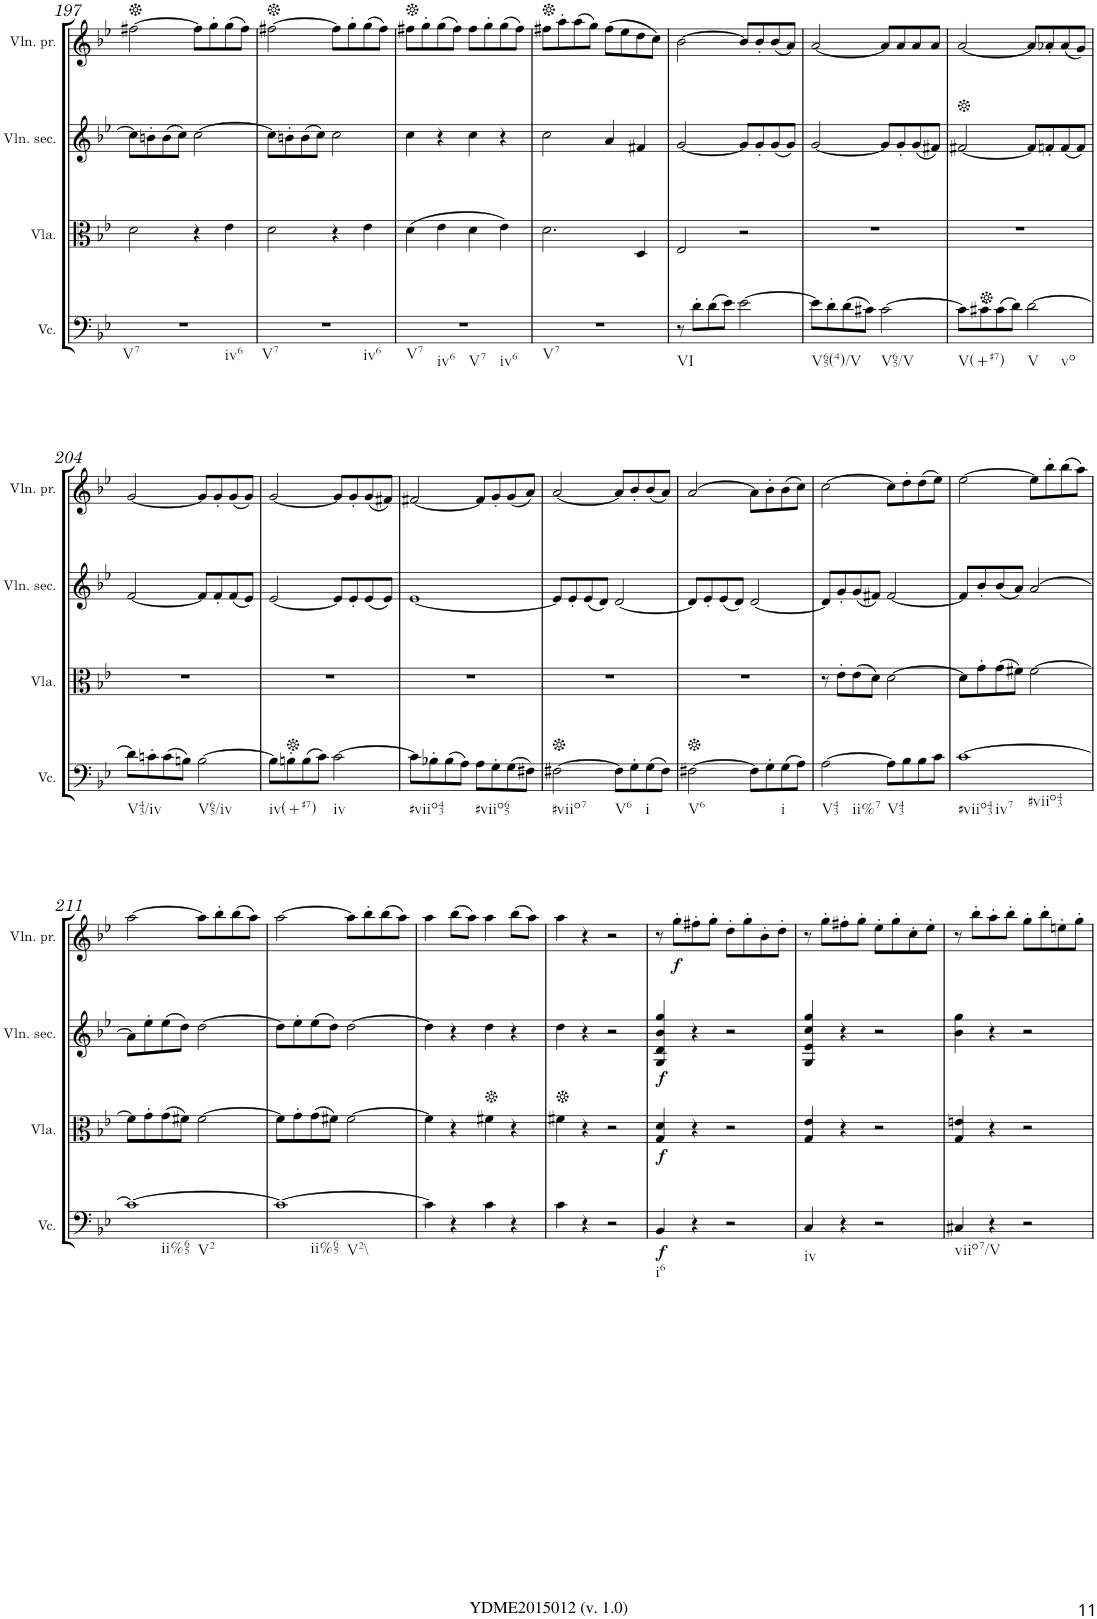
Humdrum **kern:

**kern	**dynam	**kern	**dynam	**kern	**dynam	**kern	**dynam
*part4	*part4	*part3	*part3	*part2	*part2	*part1	*part1
*staff4	*staff4	*staff3	*staff3	*staff2	*staff2	*staff1	*staff1
*I"Violoncelle	*	*I"Viola	*	*I"Violino secondo	*	*I"Violino primo	*
*I'Vc.	*	*I'Vla.	*	*I'Vln. sec.	*	*I'Vln. pr.	*
!!LO:PB:g=z
*clefF4	*	*clefC3	*	*clefG2	*	*clefG2	*
*k[b-e-]	*	*k[b-e-]	*	*k[b-e-]	*	*k[b-e-]	*
*M2/2	*	*M2/2	*	*M2/2	*	*M2/2	*
=197	=197	=197	=197	=197	=197	=197	=197
!LO:TX:b:t=V7	!	!	!	!	!	!	!
!LO:TX:b:t=iv6	!	!	!	!	!	!	!
1r	.	2d\	.	8cc\L]	.	[2ff#X\	.
.	.	.	.	8bn'\	.	.	.
.	.	.	.	(>8b\	.	.	.
.	.	.	.	8cc\J)	.	.	.
.	.	4r	.	[2cc\	.	8ff#\L]	.
.	.	.	.	.	.	8gg'\	.
.	.	4e-\	.	.	.	(>8gg\	.
.	.	.	.	.	.	8ff#\J)	.
=198	=198	=198	=198	=198	=198	=198	=198
!LO:TX:b:t=V7	!	!	!	!	!	!	!
!LO:TX:b:t=iv6	!	!	!	!	!	!	!
1r	.	2d\	.	8cc\L]	.	[2ff#X\	.
.	.	.	.	8bn'\	.	.	.
.	.	.	.	(>8b\	.	.	.
.	.	.	.	8cc\J)	.	.	.
.	.	4r	.	2cc\	.	8ff#\L]	.
.	.	.	.	.	.	8gg'\	.
.	.	4e-\	.	.	.	(>8gg\	.
.	.	.	.	.	.	8ff#\J)	.
=199	=199	=199	=199	=199	=199	=199	=199
!LO:TX:b:t=V7	!	!	!	!	!	!	!
!LO:TX:b:t=iv6	!	!	!	!	!	!	!
!LO:TX:b:t=V7	!	!	!	!	!	!	!
!LO:TX:b:t=iv6	!	!	!	!	!	!	!
1r	.	(>4d\	.	4cc\	.	8ff#X\L	.
.	.	.	.	.	.	8gg'\	.
.	.	4e-\	.	4r	.	(>8gg\	.
.	.	.	.	.	.	8ff#\J)	.
.	.	4d\	.	4cc\	.	8ff#\L	.
.	.	.	.	.	.	8gg'\	.
.	.	4e-\)	.	4r	.	(>8gg\	.
.	.	.	.	.	.	8ff#\J)	.
=200	=200	=200	=200	=200	=200	=200	=200
!LO:TX:b:t=V7	!	!	!	!	!	!	!
1r	.	2.d\	.	2cc\	.	8ff#X\L	.
.	.	.	.	.	.	8aa'\	.
.	.	.	.	.	.	(>8aa\	.
.	.	.	.	.	.	8gg\J)	.
.	.	.	.	4a/	.	(>8ff#\L	.
.	.	.	.	.	.	8ee-\	.
.	.	4D/	.	4f#X/	.	8dd\	.
.	.	.	.	.	.	8cc\J)	.
=201	=201	=201	=201	=201	=201	=201	=201
!LO:TX:b:t=VI	!	!	!	!	!	!	!
8r	.	2E-/	.	[2g/	.	[2b-\	.
8d'\L	.	.	.	.	.	.	.
(>8d\	.	.	.	.	.	.	.
8e-\J)	.	.	.	.	.	.	.
[2e-\	.	2r	.	8g/L]	.	8b-/L]	.
.	.	.	.	8g'/	.	8b-'/	.
.	.	.	.	(<8g/	.	(<8b-/	.
.	.	.	.	8g/J)	.	8a/J)	.
=202	=202	=202	=202	=202	=202	=202	=202
!LO:TX:b:t=V65(4)/V	!	!	!	!	!	!	!
8e-\L]	.	1r	.	[2g/	.	[2a/	.
8d'\	.	.	.	.	.	.	.
(>8d\	.	.	.	.	.	.	.
8c#X\J)	.	.	.	.	.	.	.
!LO:TX:b:t=V65/V	!	!	!	!	!	!	!
[2c#\	.	.	.	8g/L]	.	8a/L]	.
.	.	.	.	8g'/	.	8a/	.
.	.	.	.	(<8g/	.	8a/	.
.	.	.	.	8f#X/J)	.	8a/J	.
=203	=203	=203	=203	=203	=203	=203	=203
!LO:TX:b:t=V(+#7)	!	!	!	!	!	!	!
8c#\L]	.	1r	.	[2f#X/	.	[2a/	.
8c#X'\	.	.	.	.	.	.	.
(>8c#\	.	.	.	.	.	.	.
8d\J)	.	.	.	.	.	.	.
!LO:TX:b:t=V	!	!	!	!	!	!	!
!LO:TX:b:t=vo	!	!	!	!	!	!	!
[2d\	.	.	.	8f#/L]	.	8a/L]	.
.	.	.	.	8fn'/	.	8a-X'/	.
.	.	.	.	(<8f/	.	(<8a-/	.
.	.	.	.	8f/J)	.	8g/J)	.
!!LO:LB:g=z
=204	=204	=204	=204	=204	=204	=204	=204
!LO:TX:b:t=V43/iv	!	!	!	!	!	!	!
8d\L]	.	1r	.	[2f/	.	[2g/	.
8cn'\	.	.	.	.	.	.	.
(>8c\	.	.	.	.	.	.	.
8Bn\J)	.	.	.	.	.	.	.
!LO:TX:b:t=V65/iv	!	!	!	!	!	!	!
[2B\	.	.	.	8f/L]	.	8g/L]	.
.	.	.	.	8f'/	.	8g'/	.
.	.	.	.	(<8f/	.	(<8g/	.
.	.	.	.	8e-/J)	.	8g/J)	.
=205	=205	=205	=205	=205	=205	=205	=205
!LO:TX:b:t=iv(+#7)	!	!	!	!	!	!	!
8B\L]	.	1r	.	[2e-/	.	[2g/	.
8Bn'\	.	.	.	.	.	.	.
(>8B\	.	.	.	.	.	.	.
8c\J)	.	.	.	.	.	.	.
!LO:TX:b:t=iv	!	!	!	!	!	!	!
[2c\	.	.	.	8e-/L]	.	8g/L]	.
.	.	.	.	8e-'/	.	8g'/	.
.	.	.	.	(<8e-/	.	(<8g/	.
.	.	.	.	8e-/J)	.	8f#X/J)	.
=206	=206	=206	=206	=206	=206	=206	=206
!LO:TX:b:t=#viio43	!	!	!	!	!	!	!
8c\L]	.	1r	.	[1e-	.	[2f#X/	.
8B-X'\	.	.	.	.	.	.	.
(>8B-\	.	.	.	.	.	.	.
8A\J)	.	.	.	.	.	.	.
!LO:TX:b:t=#viio65	!	!	!	!	!	!	!
8A\L	.	.	.	.	.	8f#/L]	.
8G'\	.	.	.	.	.	8g'/	.
(>8G\	.	.	.	.	.	(<8g/	.
8F#X\J)	.	.	.	.	.	8a/J)	.
=207	=207	=207	=207	=207	=207	=207	=207
!LO:TX:b:t=#viio7	!	!	!	!	!	!	!
[2F#X\	.	1r	.	8e-/L]	.	[2a/	.
.	.	.	.	8e-'/	.	.	.
.	.	.	.	(<8e-/	.	.	.
.	.	.	.	8d/J)	.	.	.
!LO:TX:b:t=V6	!	!	!	!	!	!	!
8F#\L]	.	.	.	[2d/	.	8a/L]	.
8G'\	.	.	.	.	.	8b-'/	.
!LO:TX:b:t=i	!	!	!	!	!	!	!
(>8G\	.	.	.	.	.	(<8b-/	.
8F#\J)	.	.	.	.	.	8a/J)	.
=208	=208	=208	=208	=208	=208	=208	=208
!LO:TX:b:t=V6	!	!	!	!	!	!	!
[2F#X\	.	1r	.	8d/L]	.	[2a/	.
.	.	.	.	8e-'/	.	.	.
.	.	.	.	(<8e-/	.	.	.
.	.	.	.	8d/J)	.	.	.
8F#\L]	.	.	.	[2d/	.	8a\L]	.
8G'\	.	.	.	.	.	8b-'\	.
!LO:TX:b:t=i	!	!	!	!	!	!	!
(>8G\	.	.	.	.	.	(>8b-\	.
8A\J)	.	.	.	.	.	8cc\J)	.
=209	=209	=209	=209	=209	=209	=209	=209
!LO:TX:b:t=V43	!	!	!	!	!	!	!
!LO:TX:b:t=ii%7	!	!	!	!	!	!	!
[2A\	.	8r	.	8d/L]	.	[2cc\	.
.	.	8e-'\L	.	8g'/	.	.	.
.	.	(>8e-\	.	(<8g/	.	.	.
.	.	8d\J)	.	8f#X/J)	.	.	.
!LO:TX:b:t=V43	!	!	!	!	!	!	!
8A\L]	.	[2d\	.	[2f#/	.	8cc\L]	.
8B-\	.	.	.	.	.	8dd'\	.
8B-\	.	.	.	.	.	(>8dd\	.
8c\J	.	.	.	.	.	8ee-\J)	.
=210	=210	=210	=210	=210	=210	=210	=210
!LO:TX:b:t=#viio43	!	!	!	!	!	!	!
!LO:TX:b:t=iv7	!	!	!	!	!	!	!
!LO:TX:b:t=#viio43	!	!	!	!	!	!	!
[1c	.	8d\L]	.	8f#/L]	.	[2ee-\	.
.	.	8g'\	.	8b-'/	.	.	.
.	.	(>8g\	.	(<8b-/	.	.	.
.	.	8f#X\J)	.	8a/J)	.	.	.
.	.	[2f#\	.	[2a/	.	8ee-\L]	.
.	.	.	.	.	.	8bb-'\	.
.	.	.	.	.	.	(>8bb-\	.
.	.	.	.	.	.	8aa\J)	.
!!LO:LB:g=z
=211	=211	=211	=211	=211	=211	=211	=211
!LO:TX:b:t=ii%65	!	!	!	!	!	!	!
!LO:TX:b:t=V2	!	!	!	!	!	!	!
1c_	.	8f#\L]	.	8a\L]	.	[2aa\	.
.	.	8g'\	.	8ee-'\	.	.	.
.	.	(>8g\	.	(>8ee-\	.	.	.
.	.	8f#X\J)	.	8dd\J)	.	.	.
.	.	[2f#\	.	[2dd\	.	8aa\L]	.
.	.	.	.	.	.	8bb-'\	.
.	.	.	.	.	.	(>8bb-\	.
.	.	.	.	.	.	8aa\J)	.
=212	=212	=212	=212	=212	=212	=212	=212
!LO:TX:b:t=ii%65	!	!	!	!	!	!	!
!LO:TX:b:t=V2\\	!	!	!	!	!	!	!
1c_	.	8f#\L]	.	8dd\L]	.	[2aa\	.
.	.	8g'\	.	8ee-'\	.	.	.
.	.	(>8g\	.	(>8ee-\	.	.	.
.	.	8f#X\J)	.	8dd\J)	.	.	.
.	.	[2f#\	.	[2dd\	.	8aa\L]	.
.	.	.	.	.	.	8bb-'\	.
.	.	.	.	.	.	(>8bb-\	.
.	.	.	.	.	.	8aa\J)	.
=213	=213	=213	=213	=213	=213	=213	=213
4c\]	.	4f#\]	.	4dd\]	.	4aa\	.
4r	.	4r	.	4r	.	(>8bb-\L	.
.	.	.	.	.	.	8aa\J)	.
4c\	.	4f#X\	.	4dd\	.	4aa\	.
4r	.	4r	.	4r	.	(>8bb-\L	.
.	.	.	.	.	.	8aa\J)	.
=214	=214	=214	=214	=214	=214	=214	=214
4c\	.	4f#X\	.	4dd\	.	4aa\	.
4r	.	4r	.	4r	.	4r	.
2r	.	2r	.	2r	.	2r	.
=215	=215	=215	=215	=215	=215	=215	=215
!LO:TX:b:t=i6	!	!	!	!	!	!	!
!	!LO:DY:b	!	!LO:DY:b	!	!LO:DY:b	!	!
4BB-/	f	4G/ 4d/	f	4G/ 4d/ 4b-/ 4gg/	f	8r	.
!	!	!	!	!	!	!	!LO:DY:b
.	.	.	.	.	.	8gg'\L	f
4r	.	4r	.	4r	.	8ff#X'\	.
.	.	.	.	.	.	8gg'\J	.
2r	.	2r	.	2r	.	8dd'\L	.
.	.	.	.	.	.	8gg'\	.
.	.	.	.	.	.	8b-'\	.
.	.	.	.	.	.	8dd'\J	.
=216	=216	=216	=216	=216	=216	=216	=216
!LO:TX:b:t=iv	!	!	!	!	!	!	!
4C/	.	4G/ 4e-/	.	4G/ 4e-/ 4cc/ 4gg/	.	8r	.
.	.	.	.	.	.	8gg'\L	.
4r	.	4r	.	4r	.	8ff#X'\	.
.	.	.	.	.	.	8gg'\J	.
2r	.	2r	.	2r	.	8ee-'\L	.
.	.	.	.	.	.	8gg'\	.
.	.	.	.	.	.	8cc'\	.
.	.	.	.	.	.	8ee-'\J	.
=217	=217	=217	=217	=217	=217	=217	=217
!LO:TX:b:t=viio7/V	!	!	!	!	!	!	!
4C#X/	.	4G/ 4en/	.	4b-\ 4gg\	.	8r	.
.	.	.	.	.	.	8bb-'\L	.
4r	.	4r	.	4r	.	8aa'\	.
.	.	.	.	.	.	8bb-'\J	.
2r	.	2r	.	2r	.	8gg'\L	.
.	.	.	.	.	.	8bb-'\	.
.	.	.	.	.	.	8een'\	.
.	.	.	.	.	.	8gg'\J	.
=	=	=	=	=	=	=	=
*-	*-	*-	*-	*-	*-	*-	*-
